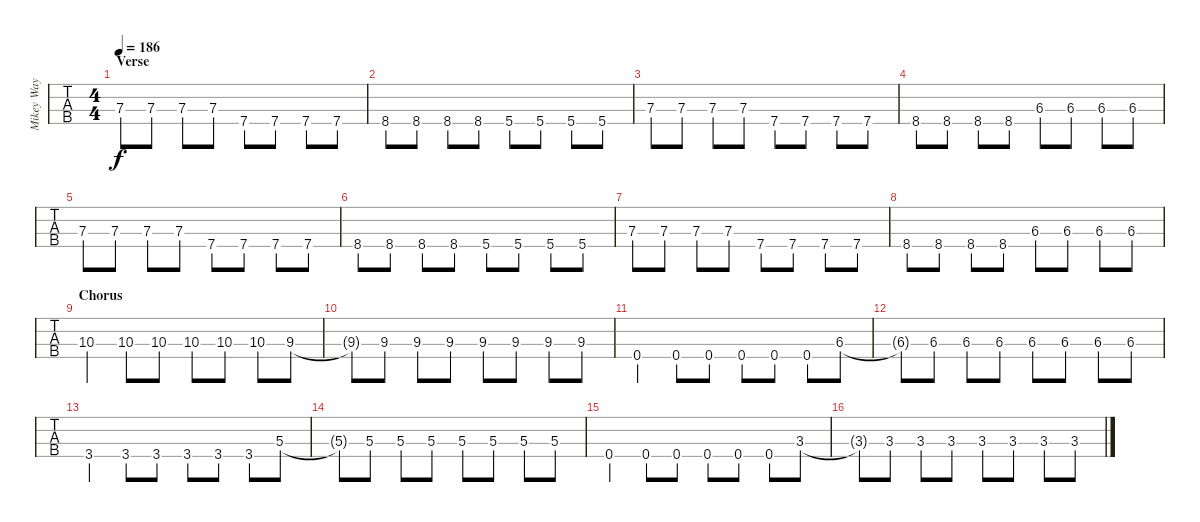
\track ("Mikey Way" "Mikey Way") {instrument electricbassfinger}
\staff {tabs}
\tuning (G2 D2 A1 E1) {hide}
\ts (4 4)
\section ("" "Verse")
\tempo 186
\clef f4
\ks c
7.3.8{dy f} 7.3.8 7.3.8 7.3.8 7.4.8 7.4.8 7.4.8 7.4.8 |
8.4.8 8.4.8 8.4.8 8.4.8 5.4.8 5.4.8 5.4.8 5.4.8 |
7.3.8 7.3.8 7.3.8 7.3.8 7.4.8 7.4.8 7.4.8 7.4.8 |
8.4.8 8.4.8 8.4.8 8.4.8 6.3.8 6.3.8 6.3.8 6.3.8 |
7.3.8 7.3.8 7.3.8 7.3.8 7.4.8 7.4.8 7.4.8 7.4.8 |
8.4.8 8.4.8 8.4.8 8.4.8 5.4.8 5.4.8 5.4.8 5.4.8 |
7.3.8 7.3.8 7.3.8 7.3.8 7.4.8 7.4.8 7.4.8 7.4.8 |
8.4.8 8.4.8 8.4.8 8.4.8 6.3.8 6.3.8 6.3.8 6.3.8 |
\section ("" "Chorus")
10.3.4 10.3.8 10.3.8 10.3.8 10.3.8 10.3.8 9.3.8 |
9.3{t}.8 9.3.8 9.3.8 9.3.8 9.3.8 9.3.8 9.3.8 9.3.8 |
0.4.4 0.4.8 0.4.8 0.4.8 0.4.8 0.4.8 6.3.8 |
6.3{t}.8 6.3.8 6.3.8 6.3.8 6.3.8 6.3.8 6.3.8 6.3.8 |
3.4.4 3.4.8 3.4.8 3.4.8 3.4.8 3.4.8 5.3.8 |
5.3{t}.8 5.3.8 5.3.8 5.3.8 5.3.8 5.3.8 5.3.8 5.3.8 |
0.4.4 0.4.8 0.4.8 0.4.8 0.4.8 0.4.8 3.3.8 |
3.3{t}.8 3.3.8 3.3.8 3.3.8 3.3.8 3.3.8 3.3.8 3.3.8
